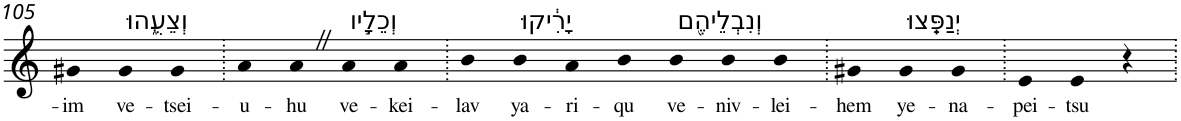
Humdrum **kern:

**kern	**text
*part1	*part1
*staff1	*staff1
*I"Piano	*
*I'Pno	*
!!LO:PB:g=z
*clefG2	*
*k[]	*
=105	=105
!	!LO:LY:b
4g#X	-im
!LO:TX:a:t=וְצֵעֻ֑הוּ	!
!	!LO:LY:b
4g#	ve-
!	!LO:LY:b
4g#	-tsei-
=106.	=106.
!	!LO:LY:b
4a	-u-
!	!LO:LY:b
4aZ	-hu
!LO:TX:a:t=וְכֵלָ֣יו	!
!	!LO:LY:b
4a	ve-
!	!LO:LY:b
4a	-kei-
=107.	=107.
!	!LO:LY:b
4b	-lav
!LO:TX:a:t=יָרִ֔יקוּ	!
!	!LO:LY:b
4b	ya-
!	!LO:LY:b
4a	-ri-
!	!LO:LY:b
4b	-qu
!LO:TX:a:t=וְנִבְלֵיהֶ֖ם	!
!	!LO:LY:b
4b	ve-
!	!LO:LY:b
4b	-niv-
!	!LO:LY:b
4b	-lei-
=108.	=108.
!	!LO:LY:b
4g#X	-hem
!LO:TX:a:t=יְנַפֵּֽצוּ	!
!	!LO:LY:b
4g#	ye-
!	!LO:LY:b
4g#	-na-
=109.	=109.
!	!LO:LY:b
4e	-pei-
!	!LO:LY:b
4e	-tsu
4r	.
=.	=.
*-	*-
